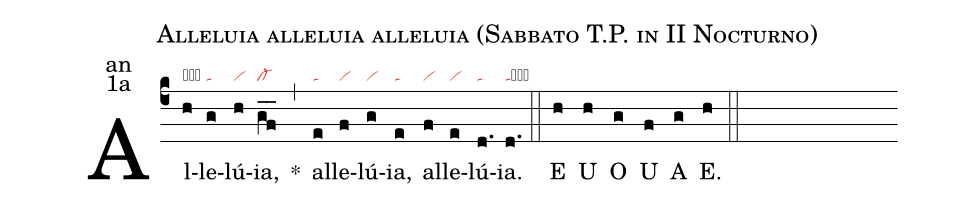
name:Alleluia alleluia alleluia (Sabbato T.P. in II Nocturno);
office-part:an;
mode:1a;
nabc-lines:1;
%%
(c4) Al(h|obvi)le(g|ta)lú(h|vi)ia,(gf__|cl-) <sp>*</sp>(,) al(e|ta)le(f|vi)lú(g|vi)ia,(e|ta) al(f|vi)le(e|vi)lú(d.|ta)ia.(d.|tacb) (::) <eu>E(h) U(h) O(g) U(f) A(g) E.(h) </eu>(::)
